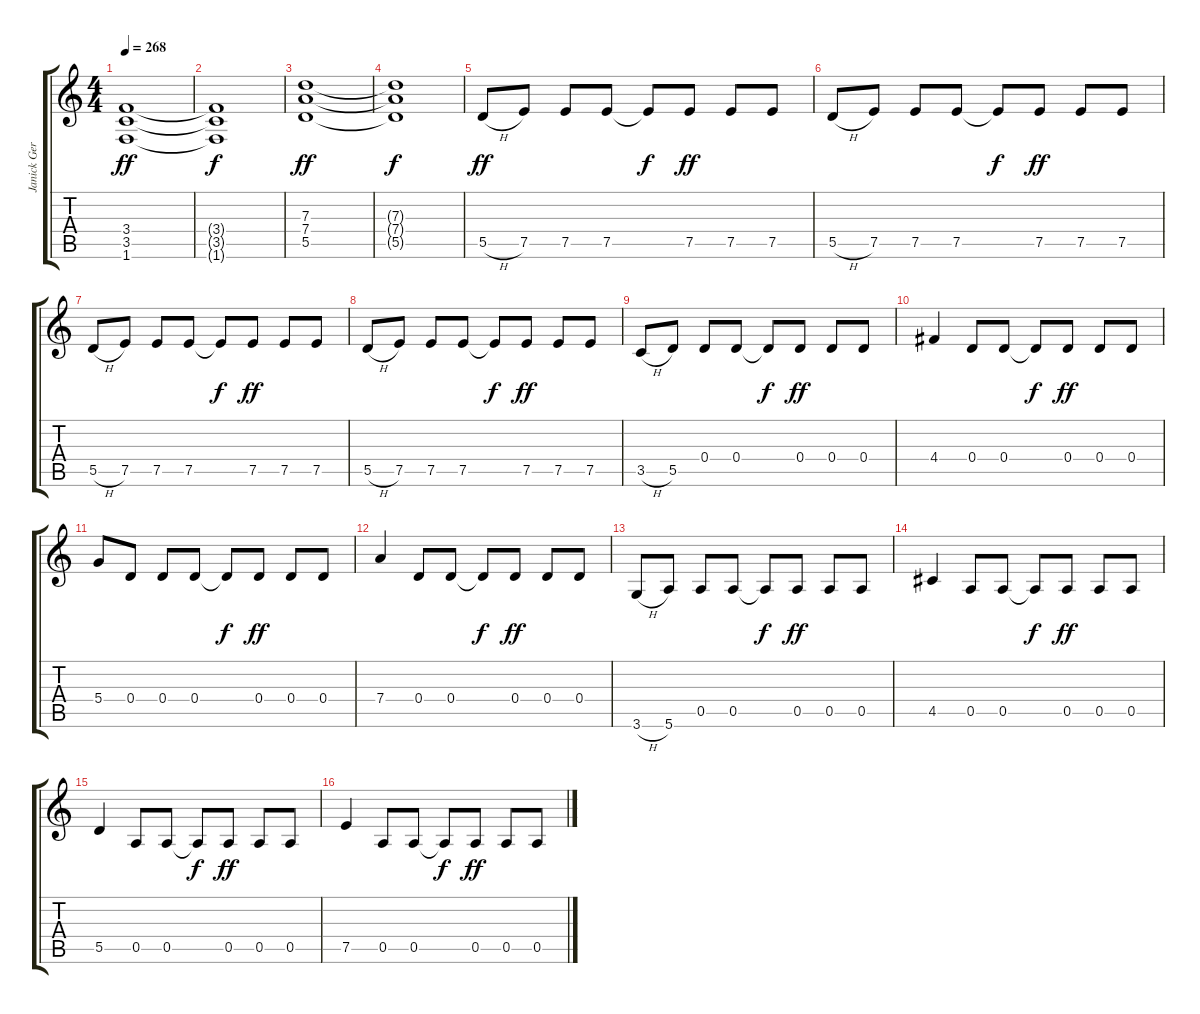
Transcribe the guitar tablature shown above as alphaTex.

\track ("Janick Gers" "Janick Ger") {instrument overdrivenguitar}
\staff {score tabs}
\tuning (E4 B3 G3 D3 A2 E2) {hide}
\ts (4 4)
\tempo 268
\clef g2
\ks c
(3.4 3.5 1.6).1{dy ff} |
(3.4{t} 3.5{t} 1.6{t}).1{dy f} |
(7.3 7.4 5.5).1{dy ff} |
(7.3{t} 7.4{t} 5.5{t}).1{dy f} |
5.5{h}.8{dy ff} 7.5.8 7.5.8 7.5.8 7.5{t}.8{dy f} 7.5.8{dy ff} 7.5.8 7.5.8 |
5.5{h}.8 7.5.8 7.5.8 7.5.8 7.5{t}.8{dy f} 7.5.8{dy ff} 7.5.8 7.5.8 |
5.5{h}.8 7.5.8 7.5.8 7.5.8 7.5{t}.8{dy f} 7.5.8{dy ff} 7.5.8 7.5.8 |
5.5{h}.8 7.5.8 7.5.8 7.5.8 7.5{t}.8{dy f} 7.5.8{dy ff} 7.5.8 7.5.8 |
3.5{h}.8 5.5.8 0.4.8 0.4.8 0.4{t}.8{dy f} 0.4.8{dy ff} 0.4.8 0.4.8 |
4.4.4 0.4.8 0.4.8 0.4{t}.8{dy f} 0.4.8{dy ff} 0.4.8 0.4.8 |
5.4.8 0.4.8 0.4.8 0.4.8 0.4{t}.8{dy f} 0.4.8{dy ff} 0.4.8 0.4.8 |
7.4.4 0.4.8 0.4.8 0.4{t}.8{dy f} 0.4.8{dy ff} 0.4.8 0.4.8 |
3.6{h}.8 5.6.8 0.5.8 0.5.8 0.5{t}.8{dy f} 0.5.8{dy ff} 0.5.8 0.5.8 |
4.5.4 0.5.8 0.5.8 0.5{t}.8{dy f} 0.5.8{dy ff} 0.5.8 0.5.8 |
5.5.4 0.5.8 0.5.8 0.5{t}.8{dy f} 0.5.8{dy ff} 0.5.8 0.5.8 |
7.5.4 0.5.8 0.5.8 0.5{t}.8{dy f} 0.5.8{dy ff} 0.5.8 0.5.8
